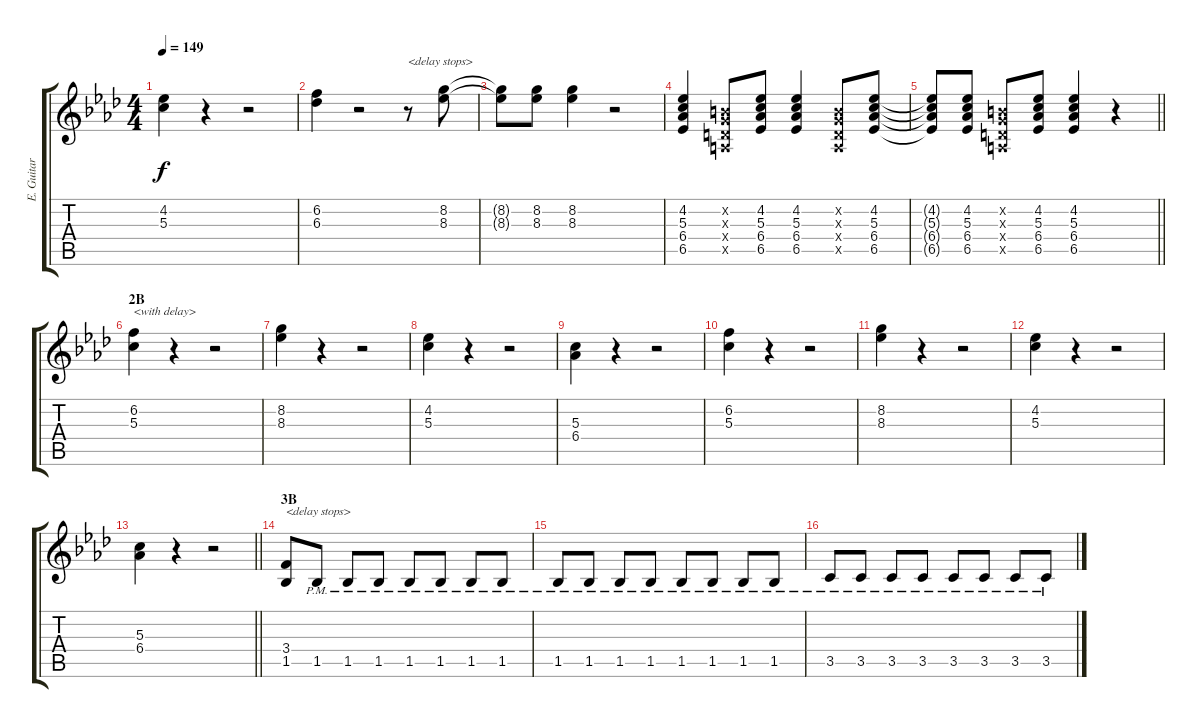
\track ("E. Guitar I" "E. Guitar ") {instrument overdrivenguitar}
\staff {score tabs}
\tuning (E4 B3 G3 D3 A2 E2) {hide}
\ts (4 4)
\tempo 149
\clef g2
\ks ab
(4.2 5.3).4{dy f} r.4 r.2 |
(6.2 6.3).4 r.2 r.8{txt "<delay stops>"} (8.2 8.3).8 |
(8.2{t} 8.3{t}).8 (8.2 8.3).8 (8.2 8.3).4 r.2 |
(4.2 5.3 6.4 6.5).4 (0.2{x} 0.3{x} 0.4{x} 0.5{x}).8 (4.2 5.3 6.4 6.5).8 (4.2 5.3 6.4 6.5).4 (0.2{x} 0.3{x} 0.4{x} 0.5{x}).8 (4.2 5.3 6.4 6.5).8 |
\barLineRight lightlight
(4.2{t} 5.3{t} 6.4{t} 6.5{t}).8 (4.2 5.3 6.4 6.5).8 (0.2{x} 0.3{x} 0.4{x} 0.5{x}).8 (4.2 5.3 6.4 6.5).8 (4.2 5.3 6.4 6.5).4 r.4 |
\section ("" "2B")
(6.2 5.3).4{txt "<with delay>"} r.4 r.2 |
(8.2 8.3).4 r.4 r.2 |
(4.2 5.3).4 r.4 r.2 |
(5.3 6.4).4 r.4 r.2 |
(6.2 5.3).4 r.4 r.2 |
(8.2 8.3).4 r.4 r.2 |
(4.2 5.3).4 r.4 r.2 |
\barLineRight lightlight
(5.3 6.4).4 r.4 r.2 |
\section ("" "3B")
(3.4 1.5).8{txt "<delay stops>"} 1.5{pm}.8 1.5{pm}.8 1.5{pm}.8 1.5{pm}.8 1.5{pm}.8 1.5{pm}.8 1.5{pm}.8 |
1.5{pm}.8 1.5{pm}.8 1.5{pm}.8 1.5{pm}.8 1.5{pm}.8 1.5{pm}.8 1.5{pm}.8 1.5{pm}.8 |
3.5{pm}.8 3.5{pm}.8 3.5{pm}.8 3.5{pm}.8 3.5{pm}.8 3.5{pm}.8 3.5{pm}.8 3.5{pm}.8
